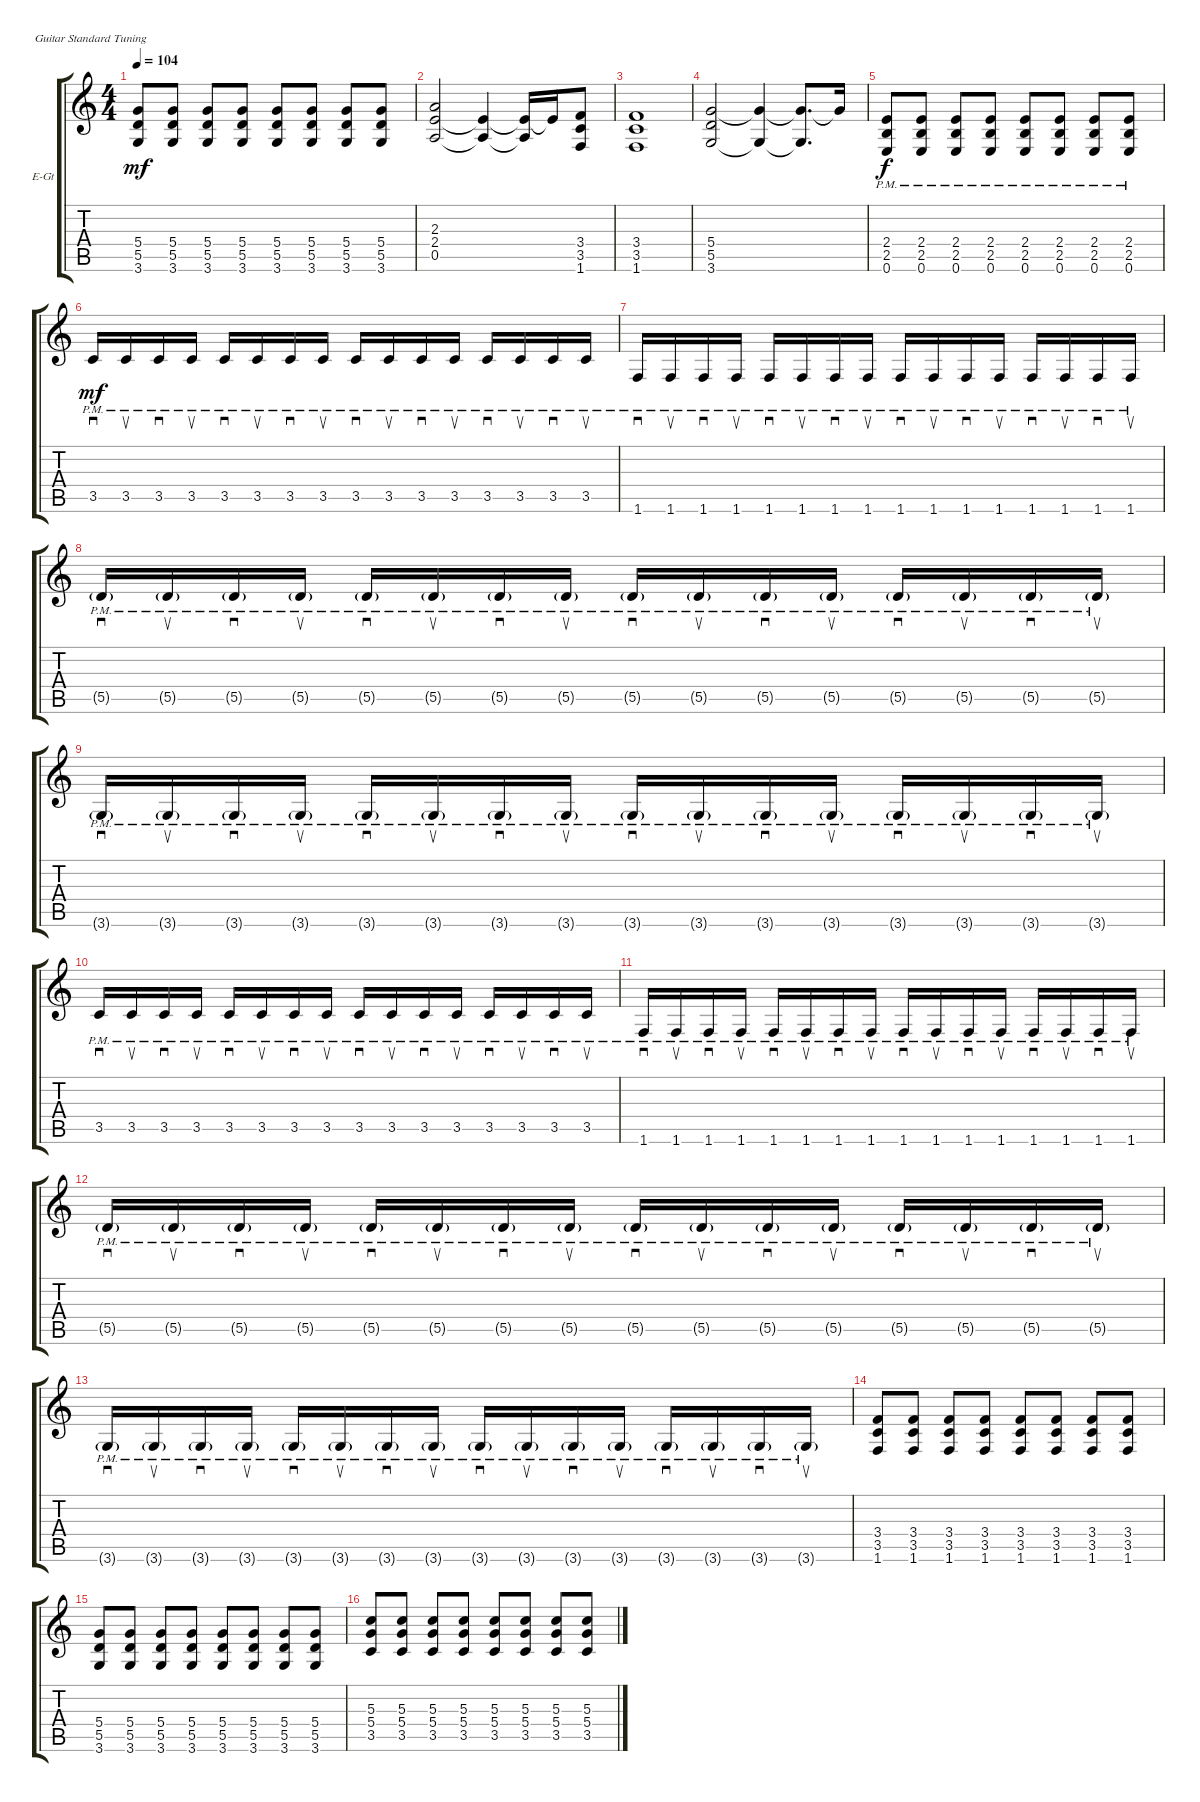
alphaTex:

\defaultSystemsLayout 4
\bracketExtendMode groupsimilarinstruments
\firstSystemTrackNameOrientation horizontal
\otherSystemsTrackNameOrientation horizontal
\track ("Electric Guitar" "E-Gt") {instrument overdrivenguitar}
\staff {score tabs}
\tuning (E4 B3 G3 D3 A2 E2)
\ts (4 4)
\tempo 104
\clef g2
\ks c
(3.6 5.5 5.4).8{dy mf} (3.6 5.5 5.4).8 (3.6 5.5 5.4).8 (3.6 5.5 5.4).8 (3.6 5.5 5.4).8 (3.6 5.5 5.4).8 (3.6 5.5 5.4).8 (3.6 5.5 5.4).8 |
(0.5 2.4 2.3).2 (0.5{t} 2.4{t}).4 (0.5{t} 2.4{t}).16 2.4{t}.16 (3.5 1.6 3.4).8 |
(1.6 3.5 3.4).1 |
(3.6 5.4 5.5).2 (3.6{t} 5.4{t}).4 (3.6{t} 5.4{t}).8{d} 5.4{t}.16 |
(0.6{pm} 2.5{pm} 2.4{pm}).8{dy f} (0.6{pm} 2.5{pm} 2.4{pm}).8 (0.6{pm} 2.5{pm} 2.4{pm}).8 (0.6{pm} 2.5{pm} 2.4{pm}).8 (0.6{pm} 2.5{pm} 2.4{pm}).8 (0.6{pm} 2.5{pm} 2.4{pm}).8 (0.6{pm} 2.5{pm} 2.4{pm}).8 (0.6{pm} 2.5{pm} 2.4{pm}).8 |
3.5{pm}.16{sd dy mf} 3.5{pm}.16{su} 3.5{pm}.16{sd} 3.5{pm}.16{su} 3.5{pm}.16{sd} 3.5{pm}.16{su} 3.5{pm}.16{sd} 3.5{pm}.16{su} 3.5{pm}.16{sd} 3.5{pm}.16{su} 3.5{pm}.16{sd} 3.5{pm}.16{su} 3.5{pm}.16{sd} 3.5{pm}.16{su} 3.5{pm}.16{sd} 3.5{pm}.16{su} |
1.6{pm}.16{sd} 1.6{pm}.16{su} 1.6{pm}.16{sd} 1.6{pm}.16{su} 1.6{pm}.16{sd} 1.6{pm}.16{su} 1.6{pm}.16{sd} 1.6{pm}.16{su} 1.6{pm}.16{sd} 1.6{pm}.16{su} 1.6{pm}.16{sd} 1.6{pm}.16{su} 1.6{pm}.16{sd} 1.6{pm}.16{su} 1.6{pm}.16{sd} 1.6{pm}.16{su} |
5.5{g pm}.16{sd} 5.5{g pm}.16{su} 5.5{g pm}.16{sd} 5.5{g pm}.16{su} 5.5{g pm}.16{sd} 5.5{g pm}.16{su} 5.5{g pm}.16{sd} 5.5{g pm}.16{su} 5.5{g pm}.16{sd} 5.5{g pm}.16{su} 5.5{g pm}.16{sd} 5.5{g pm}.16{su} 5.5{g pm}.16{sd} 5.5{g pm}.16{su} 5.5{g pm}.16{sd} 5.5{g pm}.16{su} |
3.6{g pm}.16{sd} 3.6{g pm}.16{su} 3.6{g pm}.16{sd} 3.6{g pm}.16{su} 3.6{g pm}.16{sd} 3.6{g pm}.16{su} 3.6{g pm}.16{sd} 3.6{g pm}.16{su} 3.6{g pm}.16{sd} 3.6{g pm}.16{su} 3.6{g pm}.16{sd} 3.6{g pm}.16{su} 3.6{g pm}.16{sd} 3.6{g pm}.16{su} 3.6{g pm}.16{sd} 3.6{g pm}.16{su} |
3.5{pm}.16{sd} 3.5{pm}.16{su} 3.5{pm}.16{sd} 3.5{pm}.16{su} 3.5{pm}.16{sd} 3.5{pm}.16{su} 3.5{pm}.16{sd} 3.5{pm}.16{su} 3.5{pm}.16{sd} 3.5{pm}.16{su} 3.5{pm}.16{sd} 3.5{pm}.16{su} 3.5{pm}.16{sd} 3.5{pm}.16{su} 3.5{pm}.16{sd} 3.5{pm}.16{su} |
1.6{pm}.16{sd} 1.6{pm}.16{su} 1.6{pm}.16{sd} 1.6{pm}.16{su} 1.6{pm}.16{sd} 1.6{pm}.16{su} 1.6{pm}.16{sd} 1.6{pm}.16{su} 1.6{pm}.16{sd} 1.6{pm}.16{su} 1.6{pm}.16{sd} 1.6{pm}.16{su} 1.6{pm}.16{sd} 1.6{pm}.16{su} 1.6{pm}.16{sd} 1.6{pm}.16{su} |
5.5{g pm}.16{sd} 5.5{g pm}.16{su} 5.5{g pm}.16{sd} 5.5{g pm}.16{su} 5.5{g pm}.16{sd} 5.5{g pm}.16{su} 5.5{g pm}.16{sd} 5.5{g pm}.16{su} 5.5{g pm}.16{sd} 5.5{g pm}.16{su} 5.5{g pm}.16{sd} 5.5{g pm}.16{su} 5.5{g pm}.16{sd} 5.5{g pm}.16{su} 5.5{g pm}.16{sd} 5.5{g pm}.16{su} |
3.6{g pm}.16{sd} 3.6{g pm}.16{su} 3.6{g pm}.16{sd} 3.6{g pm}.16{su} 3.6{g pm}.16{sd} 3.6{g pm}.16{su} 3.6{g pm}.16{sd} 3.6{g pm}.16{su} 3.6{g pm}.16{sd} 3.6{g pm}.16{su} 3.6{g pm}.16{sd} 3.6{g pm}.16{su} 3.6{g pm}.16{sd} 3.6{g pm}.16{su} 3.6{g pm}.16{sd} 3.6{g pm}.16{su} |
(1.6 3.5 3.4).8 (1.6 3.5 3.4).8 (1.6 3.5 3.4).8 (1.6 3.5 3.4).8 (1.6 3.5 3.4).8 (1.6 3.5 3.4).8 (1.6 3.5 3.4).8 (1.6 3.5 3.4).8 |
(3.6 5.5 5.4).8 (3.6 5.5 5.4).8 (3.6 5.5 5.4).8 (3.6 5.5 5.4).8 (3.6 5.5 5.4).8 (3.6 5.5 5.4).8 (3.6 5.5 5.4).8 (3.6 5.5 5.4).8 |
(3.5 5.4 5.3).8 (3.5 5.4 5.3).8 (3.5 5.4 5.3).8 (3.5 5.4 5.3).8 (3.5 5.4 5.3).8 (3.5 5.4 5.3).8 (3.5 5.4 5.3).8 (3.5 5.4 5.3).8
